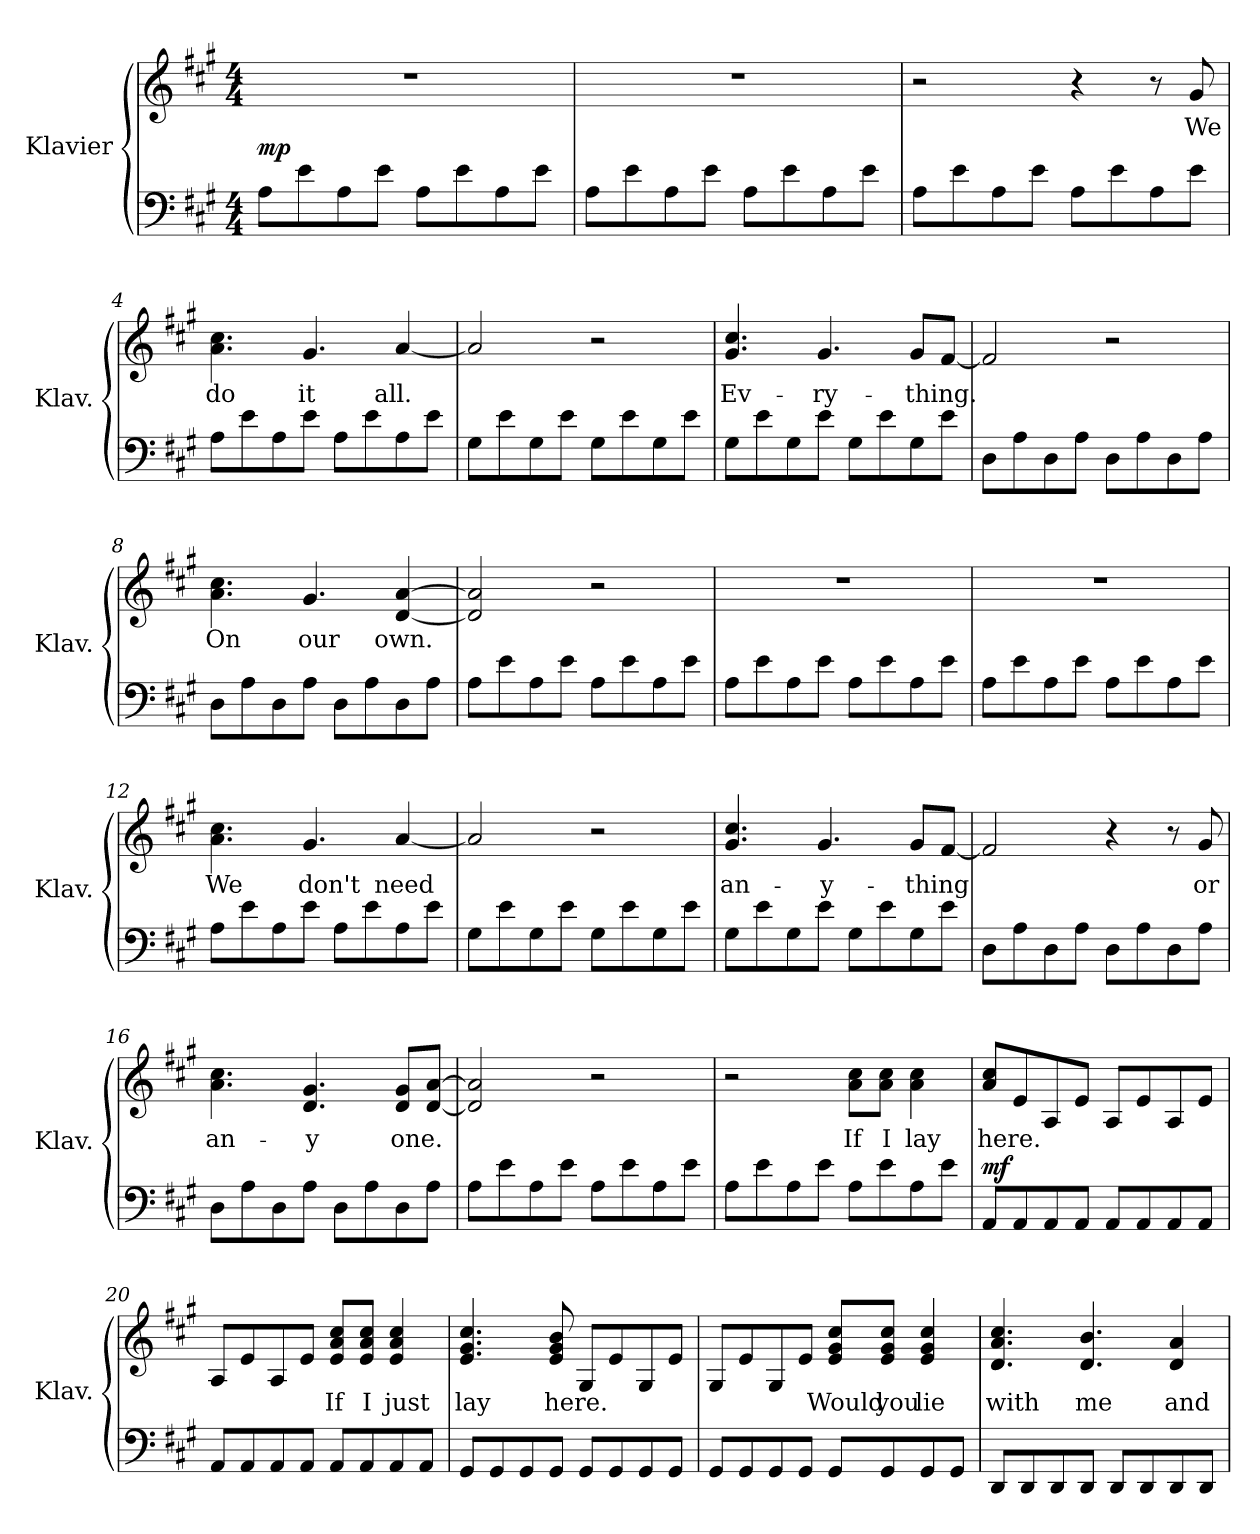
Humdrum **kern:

**kern	**kern	**text	**dynam
*part1	*part1	*part1	*part1
*staff2	*staff1	*staff1	*staff1/2
*I"Klavier	*	*	*
*I'Klav.	*	*	*
*clefF4	*clefG2	*	*
*k[f#c#g#]	*k[f#c#g#]	*	*
*M4/4	*M4/4	*	*
*MM105	*MM105	*	*
=1	=1	=1	=1
!	!	!	!LO:DY:a=2
8A\L	1r	.	mp
8e\	.	.	.
8A\	.	.	.
8e\J	.	.	.
8A\L	.	.	.
8e\	.	.	.
8A\	.	.	.
8e\J	.	.	.
=2	=2	=2	=2
8A\L	1r	.	.
8e\	.	.	.
8A\	.	.	.
8e\J	.	.	.
8A\L	.	.	.
8e\	.	.	.
8A\	.	.	.
8e\J	.	.	.
=3	=3	=3	=3
8A\L	2r	.	.
8e\	.	.	.
8A\	.	.	.
8e\J	.	.	.
8A\L	4r	.	.
8e\	.	.	.
8A\	8r	.	.
8e\J	8g#/	We	.
=4	=4	=4	=4
8A\L	4.a\ 4.cc#\	do	.
8e\	.	.	.
8A\	.	.	.
8e\J	4.g#/	it	.
8A\L	.	.	.
8e\	.	.	.
8A\	[4a/	all.	.
8e\J	.	.	.
=5	=5	=5	=5
8G#\L	2a/]	.	.
8e\	.	.	.
8G#\	.	.	.
8e\J	.	.	.
8G#\L	2r	.	.
8e\	.	.	.
8G#\	.	.	.
8e\J	.	.	.
!!LO:LB:g=z
=6	=6	=6	=6
8G#\L	4.g#/ 4.cc#/	Ev-	.
8e\	.	.	.
8G#\	.	.	.
8e\J	4.g#/	-ry-	.
8G#\L	.	.	.
8e\	.	.	.
8G#\	8g#/L	-thing.	.
8e\J	[8f#/J	.	.
=7	=7	=7	=7
8D\L	2f#/]	.	.
8A\	.	.	.
8D\	.	.	.
8A\J	.	.	.
8D\L	2r	.	.
8A\	.	.	.
8D\	.	.	.
8A\J	.	.	.
=8	=8	=8	=8
8D\L	4.a\ 4.cc#\	On	.
8A\	.	.	.
8D\	.	.	.
8A\J	4.g#/	our	.
8D\L	.	.	.
8A\	.	.	.
8D\	[4d/ [4a/	own.	.
8A\J	.	.	.
=9	=9	=9	=9
8A\L	2d/] 2a/]	.	.
8e\	.	.	.
8A\	.	.	.
8e\J	.	.	.
8A\L	2r	.	.
8e\	.	.	.
8A\	.	.	.
8e\J	.	.	.
!!LO:LB:g=z
=10	=10	=10	=10
8A\L	1r	.	.
8e\	.	.	.
8A\	.	.	.
8e\J	.	.	.
8A\L	.	.	.
8e\	.	.	.
8A\	.	.	.
8e\J	.	.	.
=11	=11	=11	=11
8A\L	1r	.	.
8e\	.	.	.
8A\	.	.	.
8e\J	.	.	.
8A\L	.	.	.
8e\	.	.	.
8A\	.	.	.
8e\J	.	.	.
=12	=12	=12	=12
8A\L	4.a\ 4.cc#\	We	.
8e\	.	.	.
8A\	.	.	.
8e\J	4.g#/	don't	.
8A\L	.	.	.
8e\	.	.	.
8A\	[4a/	need	.
8e\J	.	.	.
=13	=13	=13	=13
8G#\L	2a/]	.	.
8e\	.	.	.
8G#\	.	.	.
8e\J	.	.	.
8G#\L	2r	.	.
8e\	.	.	.
8G#\	.	.	.
8e\J	.	.	.
!!LO:LB:g=z
=14	=14	=14	=14
8G#\L	4.g#/ 4.cc#/	an-	.
8e\	.	.	.
8G#\	.	.	.
8e\J	4.g#/	-y-	.
8G#\L	.	.	.
8e\	.	.	.
8G#\	8g#/L	-thing	.
8e\J	[8f#/J	.	.
=15	=15	=15	=15
8D\L	2f#/]	.	.
8A\	.	.	.
8D\	.	.	.
8A\J	.	.	.
8D\L	4r	.	.
8A\	.	.	.
8D\	8r	.	.
8A\J	8g#/	or	.
=16	=16	=16	=16
8D\L	4.a\ 4.cc#\	an-	.
8A\	.	.	.
8D\	.	.	.
8A\J	4.d/ 4.g#/	-y	.
8D\L	.	.	.
8A\	.	.	.
8D\	8d/ 8g#/L	one.	.
8A\J	[8d/ [8a/J	.	.
=17	=17	=17	=17
8A\L	2d/] 2a/]	.	.
8e\	.	.	.
8A\	.	.	.
8e\J	.	.	.
8A\L	2r	.	.
8e\	.	.	.
8A\	.	.	.
8e\J	.	.	.
!!LO:LB:g=z
=18	=18	=18	=18
8A\L	2r	.	.
8e\	.	.	.
8A\	.	.	.
8e\J	.	.	.
8A\L	8a\ 8cc#\L	If	.
8e\	8a\ 8cc#\J	I	.
8A\	4a\ 4cc#\	lay	.
8e\J	.	.	.
=19	=19	=19	=19
!	!	!	!LO:DY:a=2
8AA/L	8a/ 8cc#/L	here.	mf
8AA/	8e/	.	.
8AA/	8A/	.	.
8AA/J	8e/J	.	.
8AA/L	8A/L	.	.
8AA/	8e/	.	.
8AA/	8A/	.	.
8AA/J	8e/J	.	.
=20	=20	=20	=20
8AA/L	8A/L	.	.
8AA/	8e/	.	.
8AA/	8A/	.	.
8AA/J	8e/J	.	.
8AA/L	8e/ 8a/ 8cc#/L	If	.
8AA/	8e/ 8a/ 8cc#/J	I	.
8AA/	4e/ 4a/ 4cc#/	just	.
8AA/J	.	.	.
=21	=21	=21	=21
8GG#/L	4.e/ 4.g#/ 4.cc#/	lay	.
8GG#/	.	.	.
8GG#/	.	.	.
8GG#/J	8e/ 8g#/ 8b/	here.	.
8GG#/L	8G#/L	.	.
8GG#/	8e/	.	.
8GG#/	8G#/	.	.
8GG#/J	8e/J	.	.
!!LO:PB:g=z
=22	=22	=22	=22
8GG#/L	8G#/L	.	.
8GG#/	8e/	.	.
8GG#/	8G#/	.	.
8GG#/J	8e/J	.	.
8GG#/L	8e/ 8g#/ 8cc#/L	Would	.
8GG#/	8e/ 8g#/ 8cc#/J	you	.
8GG#/	4e/ 4g#/ 4cc#/	lie	.
8GG#/J	.	.	.
=23	=23	=23	=23
8DD/L	4.d/ 4.a/ 4.cc#/	with	.
8DD/	.	.	.
8DD/	.	.	.
8DD/J	4.d/ 4.b/	me	.
8DD/L	.	.	.
8DD/	.	.	.
8DD/	4d/ 4a/	and	.
8DD/J	.	.	.
=	=	=	=
*-	*-	*-	*-
